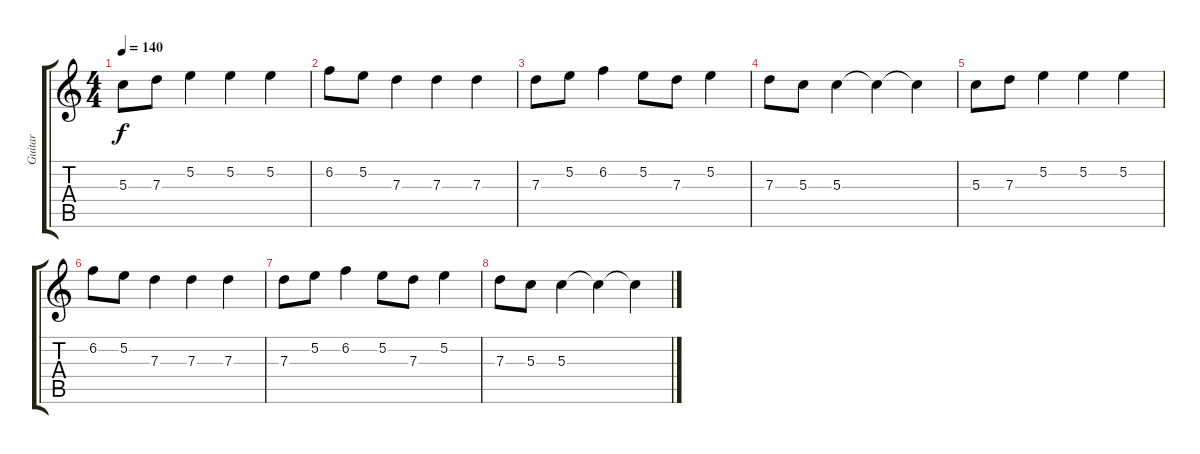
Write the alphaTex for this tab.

\track ("Guitar" "Guitar") {instrument distortionguitar}
\staff {score tabs}
\tuning (E4 B3 G3 D3 A2 E2) {hide}
\ts (4 4)
\tempo 140
\clef g2
\ks c
5.3.8{dy f} 7.3.8 5.2.4 5.2.4 5.2.4 |
6.2.8 5.2.8 7.3.4 7.3.4 7.3.4 |
7.3.8 5.2.8 6.2.4 5.2.8 7.3.8 5.2.4 |
7.3.8 5.3.8 5.3.4 5.3{t}.4 5.3{t}.4 |
5.3.8 7.3.8 5.2.4 5.2.4 5.2.4 |
6.2.8 5.2.8 7.3.4 7.3.4 7.3.4 |
7.3.8 5.2.8 6.2.4 5.2.8 7.3.8 5.2.4 |
7.3.8 5.3.8 5.3.4 5.3{t}.4 5.3{t}.4
